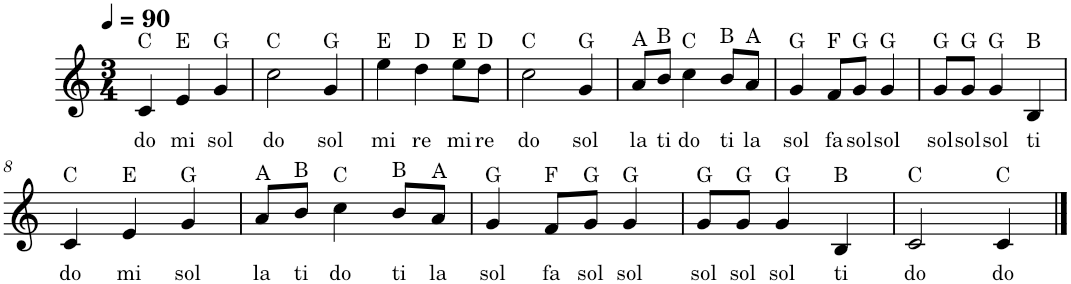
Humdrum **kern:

**kern	**text
*part1	*part1
*staff1	*staff1
*I"Piano	*
*I'Pno.	*
*clefG2	*
*k[]	*
*M3/4	*
*MM90	*
=1	=1
!LO:TX:a:t=C	!
!	!LO:LY:b
4c/	do
!LO:TX:a:t=E	!
!	!LO:LY:b
4e/	mi
!LO:TX:a:t=G	!
!	!LO:LY:b
4g/	sol
=2	=2
!LO:TX:a:t=C	!
!	!LO:LY:b
2cc\	do
!LO:TX:a:t=G	!
!	!LO:LY:b
4g/	sol
=3	=3
!LO:TX:a:t=E	!
!	!LO:LY:b
4ee\	mi
!LO:TX:a:t=D	!
!	!LO:LY:b
4dd\	re
!LO:TX:a:t=E	!
!	!LO:LY:b
8ee\L	mi
!LO:TX:a:t=D	!
!	!LO:LY:b
8dd\J	re
=4	=4
!LO:TX:a:t=C	!
!	!LO:LY:b
2cc\	do
!LO:TX:a:t=G	!
!	!LO:LY:b
4g/	sol
=5	=5
!LO:TX:a:t=A	!
!	!LO:LY:b
8a/L	la
!LO:TX:a:t=B	!
!	!LO:LY:b
8b/J	ti
!LO:TX:a:t=C	!
!	!LO:LY:b
4cc\	do
!LO:TX:a:t=B	!
!	!LO:LY:b
8b/L	ti
!LO:TX:a:t=A	!
!	!LO:LY:b
8a/J	la
=6	=6
!LO:TX:a:t=G	!
!	!LO:LY:b
4g/	sol
!LO:TX:a:t=F	!
!	!LO:LY:b
8f/L	fa
!LO:TX:a:t=G	!
!	!LO:LY:b
8g/J	sol
!LO:TX:a:t=G	!
!	!LO:LY:b
4g/	sol
=7	=7
!LO:TX:a:t=G	!
!	!LO:LY:b
8g/L	sol
!LO:TX:a:t=G	!
!	!LO:LY:b
8g/J	sol
!LO:TX:a:t=G	!
!	!LO:LY:b
4g/	sol
!LO:TX:a:t=B	!
!	!LO:LY:b
4B/	ti
!!LO:LB:g=z
=8	=8
!LO:TX:a:t=C	!
!	!LO:LY:b
4c/	do
!LO:TX:a:t=E	!
!	!LO:LY:b
4e/	mi
!LO:TX:a:t=G	!
!	!LO:LY:b
4g/	sol
=9	=9
!LO:TX:a:t=A	!
!	!LO:LY:b
8a/L	la
!LO:TX:a:t=B	!
!	!LO:LY:b
8b/J	ti
!LO:TX:a:t=C	!
!	!LO:LY:b
4cc\	do
!LO:TX:a:t=B	!
!	!LO:LY:b
8b/L	ti
!LO:TX:a:t=A	!
!	!LO:LY:b
8a/J	la
=10	=10
!LO:TX:a:t=G	!
!	!LO:LY:b
4g/	sol
!LO:TX:a:t=F	!
!	!LO:LY:b
8f/L	fa
!LO:TX:a:t=G	!
!	!LO:LY:b
8g/J	sol
!LO:TX:a:t=G	!
!	!LO:LY:b
4g/	sol
=11	=11
!LO:TX:a:t=G	!
!	!LO:LY:b
8g/L	sol
!LO:TX:a:t=G	!
!	!LO:LY:b
8g/J	sol
!LO:TX:a:t=G	!
!	!LO:LY:b
4g/	sol
!LO:TX:a:t=B	!
!	!LO:LY:b
4B/	ti
=12	=12
!LO:TX:a:t=C	!
!	!LO:LY:b
2c/	do
!LO:TX:a:t=C	!
!	!LO:LY:b
4c/	do
==	==
*-	*-
